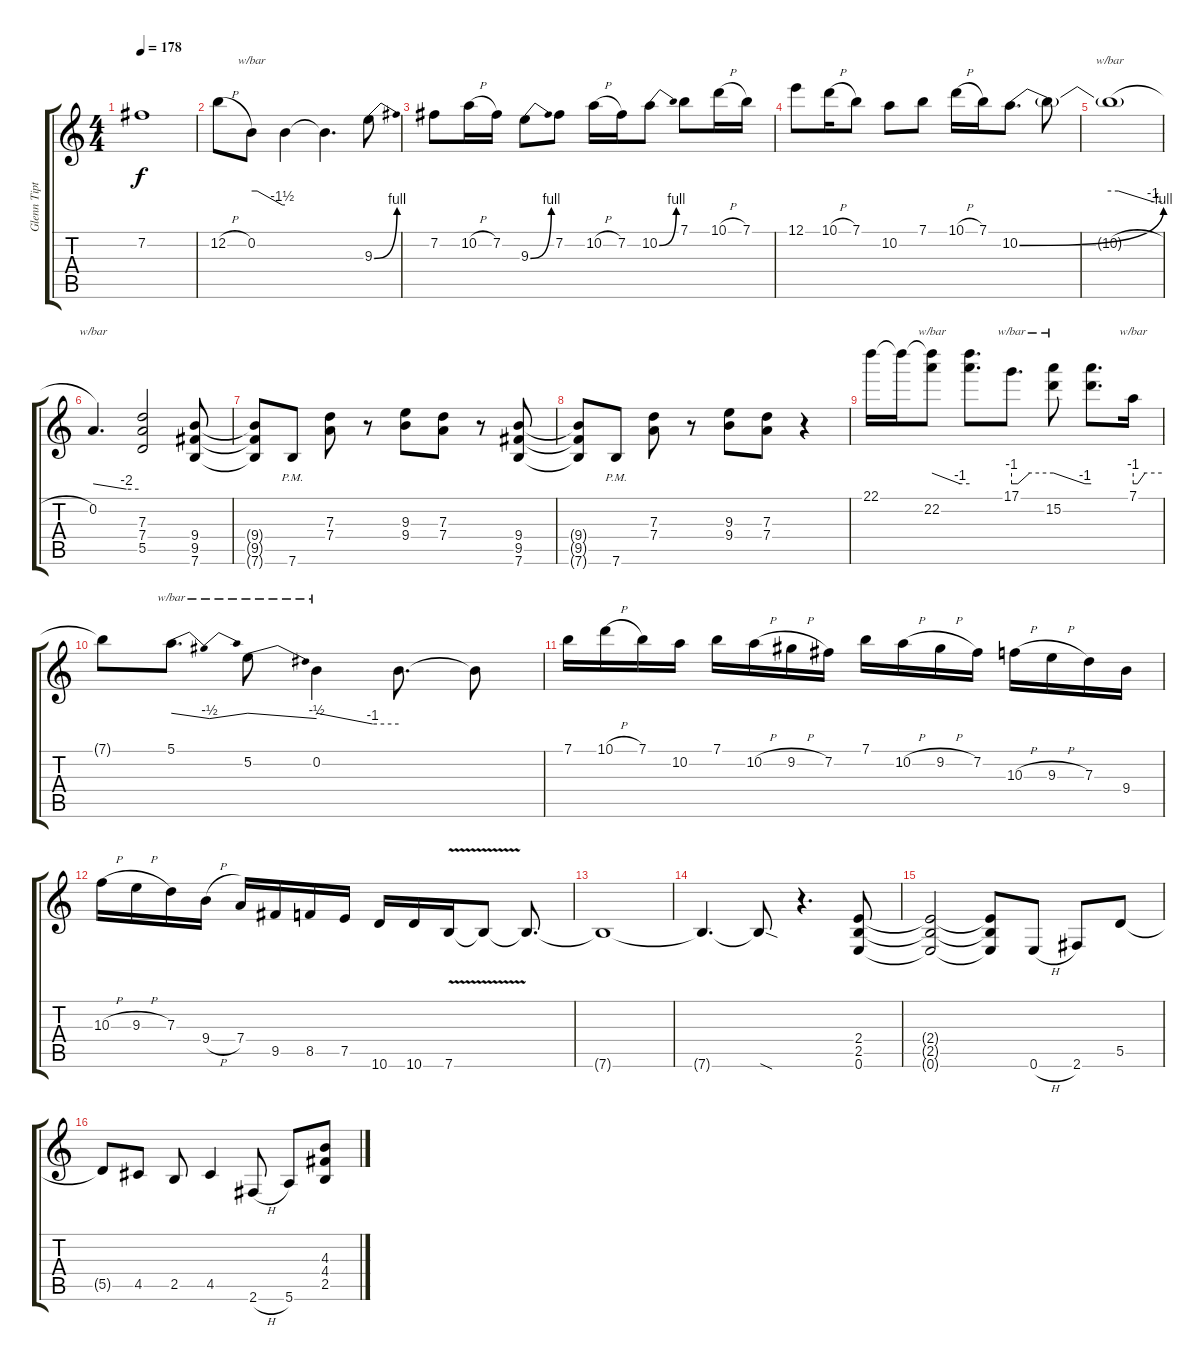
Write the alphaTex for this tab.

\track ("Glenn Tipton" "Glenn Tipt") {instrument distortionguitar}
\staff {score tabs}
\tuning (E4 B3 G3 D3 A2 E2) {hide}
\ts (4 4)
\tempo 178
\clef g2
\ks c
7.2{t}.1{dy f} |
12.2{h}.8 0.2.8{tbe (custom default 0 0 10 0 55 -6 60 -6)} 0.2{t}.4 0.2{t}.4{d} 9.3{be (bend 0 0 60 4)}.8 |
7.2.8 10.2{h}.16 7.2.16 9.3{be (bend 0 0 60 4)}.8 7.2.8 10.2{h}.16 7.2.16 10.2{be (bend 0 0 60 4)}.8 7.1.8 10.1{h}.16 7.1.16 |
12.1.8 10.1{h}.16 7.1.8 10.2.8 7.1.8 10.1{h}.16 7.1.16 10.2{be (bend 0 0 60 4)}.8{d} 10.2{t}.8 |
10.2{h t}.1{tbe (custom default 0 0 10 0 50 -4 60 -4)} |
0.2.4{d tbe (custom default 0 -4 44 -8 60 -8)} (7.3 7.4 5.5).2{volume 14 balance 15} (9.4 9.5 7.6).8 |
(9.4{t} 9.5{t} 7.6{t}).8 7.6{pm}.8 (7.3 7.4).8 r.8 (9.3 9.4).8 (7.3 7.4).8 r.8 (9.4 9.5 7.6).8 |
(9.4{t} 9.5{t} 7.6{t}).8 7.6{pm}.8 (7.3 7.4).8 r.8 (9.3 9.4).8 (7.3 7.4).8 r.4 |
22.1.16{volume 16 balance 8} 22.1{t}.16 (22.1{t} 22.2).8{tbe (custom default 0 0 45 -4 60 -4)} (22.1{t} 22.2{t}).8{d} 17.1.8{d tbe (custom default 0 -4 9 -4 26 0 60 0)} (17.1{t} 15.2).8{tbe (custom default 0 0 50 -4 60 -4)} (17.1{t} 15.2{t}).8{d} 7.1.16{tbe (custom default 0 -4 9 -4 25 0 60 0)} |
7.1{t}.8 5.1.8{d tbe (dip default 0 0 30 -2 60 0)} 5.2.8{tbe (dive default 0 0 60 -2)} 0.2.4{tbe (custom default 0 0 41 -4 60 -4)} 0.2{t}.8{d} 0.2{t}.8 |
7.1.16 10.1{h}.16 7.1.16 10.2.16 7.1.16 10.2{h}.16 9.2{h}.16 7.2.16 7.1.16 10.2{h}.16 9.2{h}.16 7.2.16 10.3{h}.16 9.3{h}.16 7.3.16 9.4.16 |
10.3{h}.16 9.3{h}.16 7.3.16 9.4{h}.16 7.4.16 9.5.16 8.5.16 7.5.16 10.6.16 10.6.16 7.6{v}.16 7.6{t}.8 7.6{t}.8{d} |
7.6{t}.1 |
7.6{t}.4{d} 7.6{sod t}.8 r.4{d} (2.4 2.5 0.6).8{volume 14 balance 15} |
(2.4{t} 2.5{t} 0.6{t}).2 (2.4{t} 2.5{t} 0.6{t}).8 0.6{h}.8 2.6.8 5.5.8 |
5.5{t}.8 4.5.8 2.5.8 4.5.4 2.6{h}.8 5.6.8 (4.3 4.4 2.5).8
